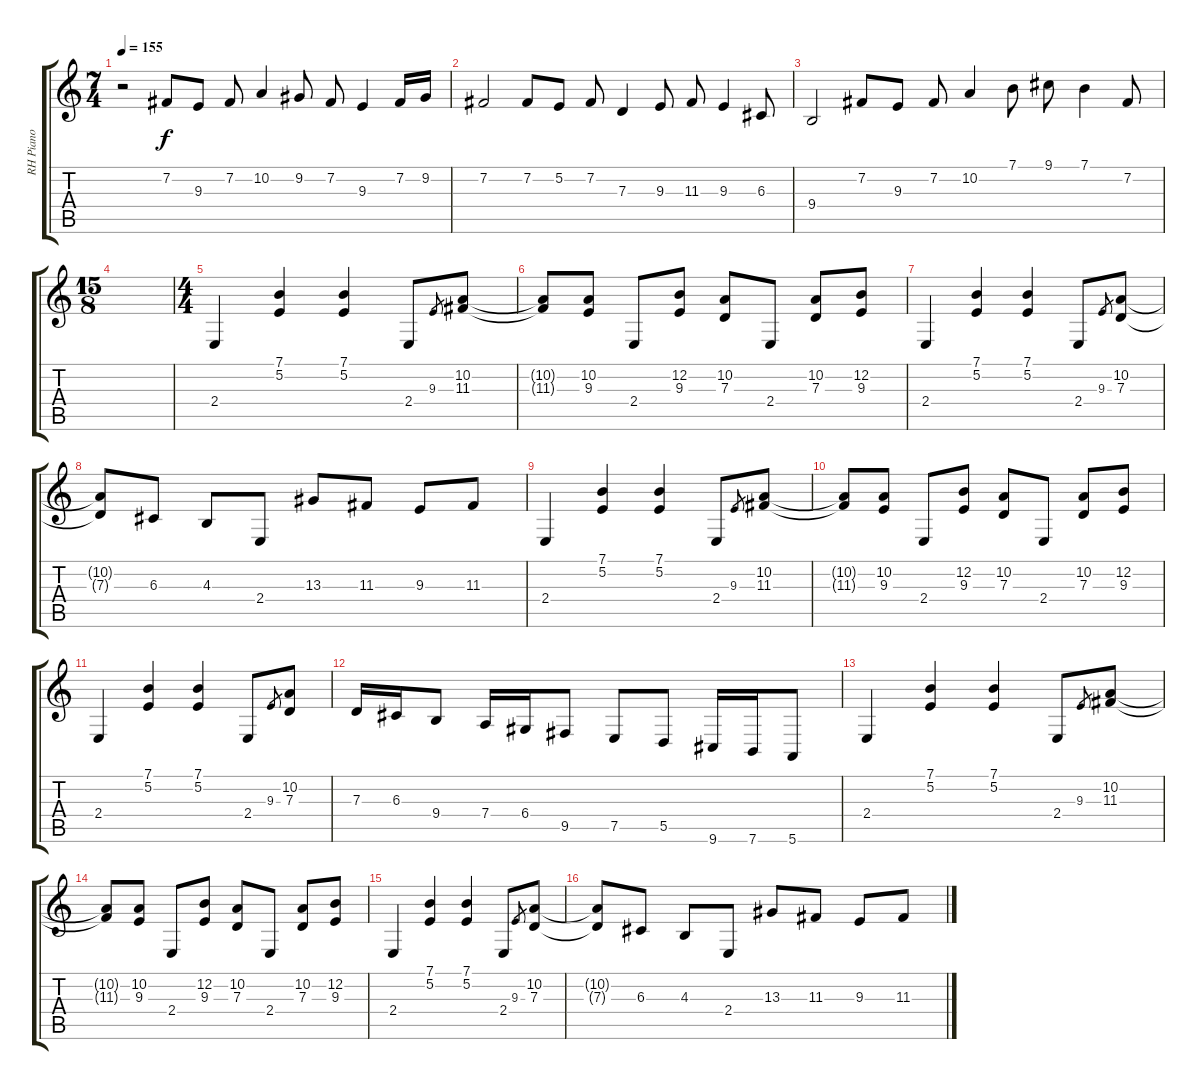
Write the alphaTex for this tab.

\track ("RH Piano" "RH Piano") {instrument acousticgrandpiano}
\staff {score tabs}
\tuning (E4 B3 G3 D3 A2 E2) {hide}
\ts (7 4)
\tempo 155
\clef g2
\ks c
r.2{dy f instrument marimba} 7.2.8 9.3.8 7.2.8 10.2.4 9.2.8 7.2.8 9.3.4 7.2.16 9.2.16 |
7.2.2 7.2.8 5.2.8 7.2.8 7.3.4 9.3.8 11.3.8 9.3.4 6.3.8 |
9.4.2 7.2.8 9.3.8 7.2.8 10.2.4 7.1.8 9.1.8 7.1.4 7.2.8 |
\ts (15 8)
|
\ts (4 4)
2.4.4{instrument acousticgrandpiano} (7.1 5.2).4 (7.1 5.2).4 2.4.8 9.3.8{gr} (10.2 11.3).8 |
(10.2{t} 11.3{t}).8 (10.2 9.3).8 2.4.8 (12.2 9.3).8 (10.2 7.3).8 2.4.8 (10.2 7.3).8 (12.2 9.3).8 |
2.4.4 (7.1 5.2).4 (7.1 5.2).4 2.4.8 9.3.8{gr} (10.2 7.3).8 |
(10.2{t} 7.3{t}).8 6.3.8 4.3.8 2.4.8 13.3.8 11.3.8 9.3.8 11.3.8 |
2.4.4 (7.1 5.2).4 (7.1 5.2).4 2.4.8 9.3.8{gr} (10.2 11.3).8 |
(10.2{t} 11.3{t}).8 (10.2 9.3).8 2.4.8 (12.2 9.3).8 (10.2 7.3).8 2.4.8 (10.2 7.3).8 (12.2 9.3).8 |
2.4.4 (7.1 5.2).4 (7.1 5.2).4 2.4.8 9.3.8{gr} (10.2 7.3).8 |
7.3.16 6.3.16 9.4.8 7.4.16 6.4.16 9.5.8 7.5.8 5.5.8 9.6.16 7.6.16 5.6.8 |
2.4.4{instrument acousticgrandpiano} (7.1 5.2).4 (7.1 5.2).4 2.4.8 9.3.8{gr} (10.2 11.3).8 |
(10.2{t} 11.3{t}).8 (10.2 9.3).8 2.4.8 (12.2 9.3).8 (10.2 7.3).8 2.4.8 (10.2 7.3).8 (12.2 9.3).8 |
2.4.4 (7.1 5.2).4 (7.1 5.2).4 2.4.8 9.3.8{gr} (10.2 7.3).8 |
(10.2{t} 7.3{t}).8 6.3.8 4.3.8 2.4.8 13.3.8 11.3.8 9.3.8 11.3.8
